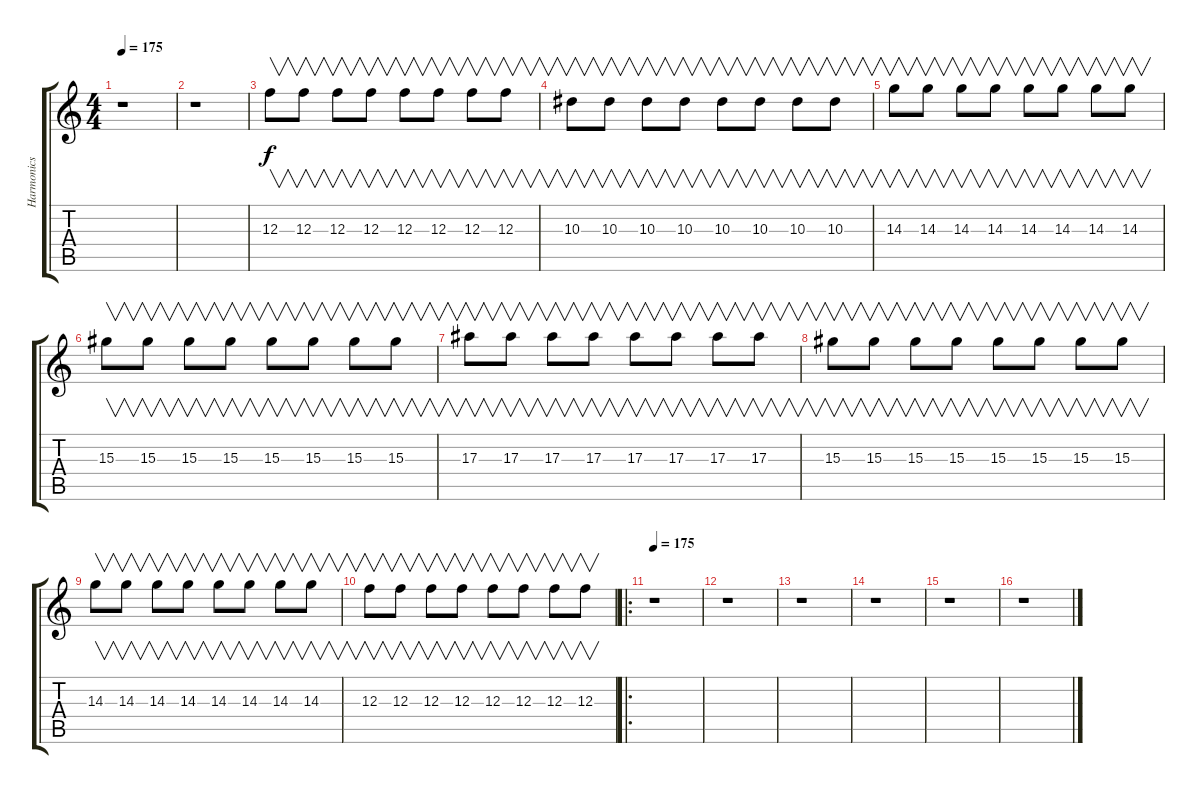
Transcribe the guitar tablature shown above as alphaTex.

\track ("Harmonics" "Harmonics") {instrument guitarharmonics}
\staff {score tabs}
\tuning (D4 A3 F3 C3 G2 C2) {hide}
\ts (4 4)
\tempo 175
\clef g2
\ks c
r.1{dy f} |
r.1 |
12.3.8{v} 12.3.8{v} 12.3.8{v} 12.3.8{v} 12.3.8{v} 12.3.8{v} 12.3.8{v} 12.3.8{v} |
10.3.8{v} 10.3.8{v} 10.3.8{v} 10.3.8{v} 10.3.8{v} 10.3.8{v} 10.3.8{v} 10.3.8{v} |
14.3.8{v} 14.3.8{v} 14.3.8{v} 14.3.8{v} 14.3.8{v} 14.3.8{v} 14.3.8{v} 14.3.8{v} |
15.3.8{v} 15.3.8{v} 15.3.8{v} 15.3.8{v} 15.3.8{v} 15.3.8{v} 15.3.8{v} 15.3.8{v} |
17.3.8{v} 17.3.8{v} 17.3.8{v} 17.3.8{v} 17.3.8{v} 17.3.8{v} 17.3.8{v} 17.3.8{v} |
15.3.8{v} 15.3.8{v} 15.3.8{v} 15.3.8{v} 15.3.8{v} 15.3.8{v} 15.3.8{v} 15.3.8{v} |
14.3.8{v} 14.3.8{v} 14.3.8{v} 14.3.8{v} 14.3.8{v} 14.3.8{v} 14.3.8{v} 14.3.8{v} |
12.3.8{v} 12.3.8{v} 12.3.8{v} 12.3.8{v} 12.3.8{v} 12.3.8{v} 12.3.8{v} 12.3.8{v} |
\ro
\tempo 175
r.1 |
r.1 |
r.1 |
r.1 |
r.1 |
r.1
